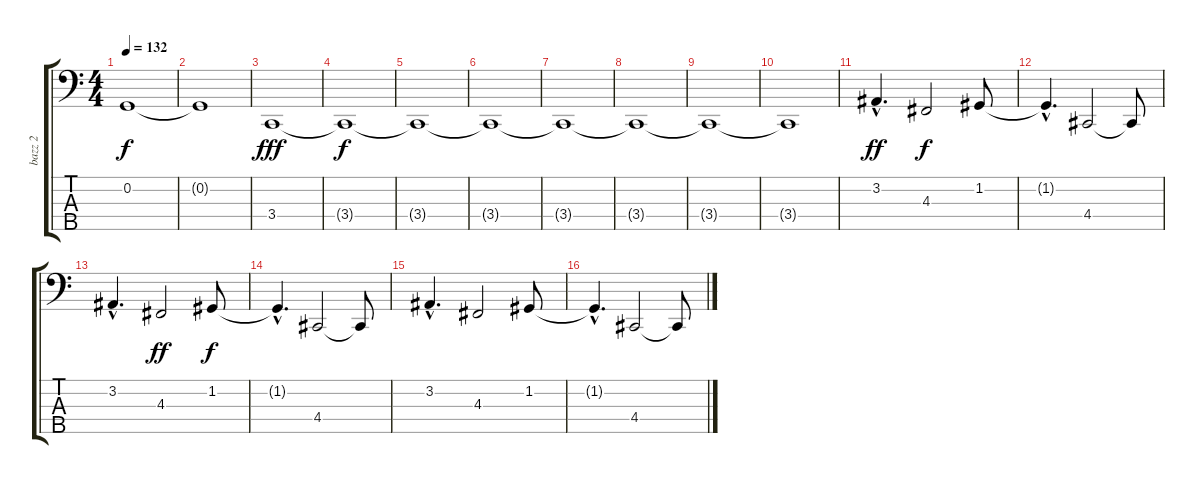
\track ("bazz 2" "bazz 2") {instrument pad3polysynth}
\staff {score tabs}
\tuning (D3 G2 D2 A1 E1) {hide}
\ts (4 4)
\tempo 132
\clef f4
\ks c
0.2{t}.1{dy f} |
0.2{t}.1 |
3.4.1{dy fff} |
3.4{t}.1{dy f} |
3.4{t}.1 |
3.4{t}.1 |
3.4{t}.1 |
3.4{t}.1 |
3.4{t}.1 |
3.4{t}.1 |
3.2{hac}.4{d dy ff} 4.3.2{dy f} 1.2.8 |
1.2{hac t}.4{d} 4.4.2 4.4{t}.8 |
3.2{hac}.4{d} 4.3.2{dy ff} 1.2.8{dy f} |
1.2{hac t}.4{d} 4.4.2 4.4{t}.8 |
3.2{hac}.4{d} 4.3.2 1.2.8 |
1.2{hac t}.4{d} 4.4.2 4.4{t}.8
